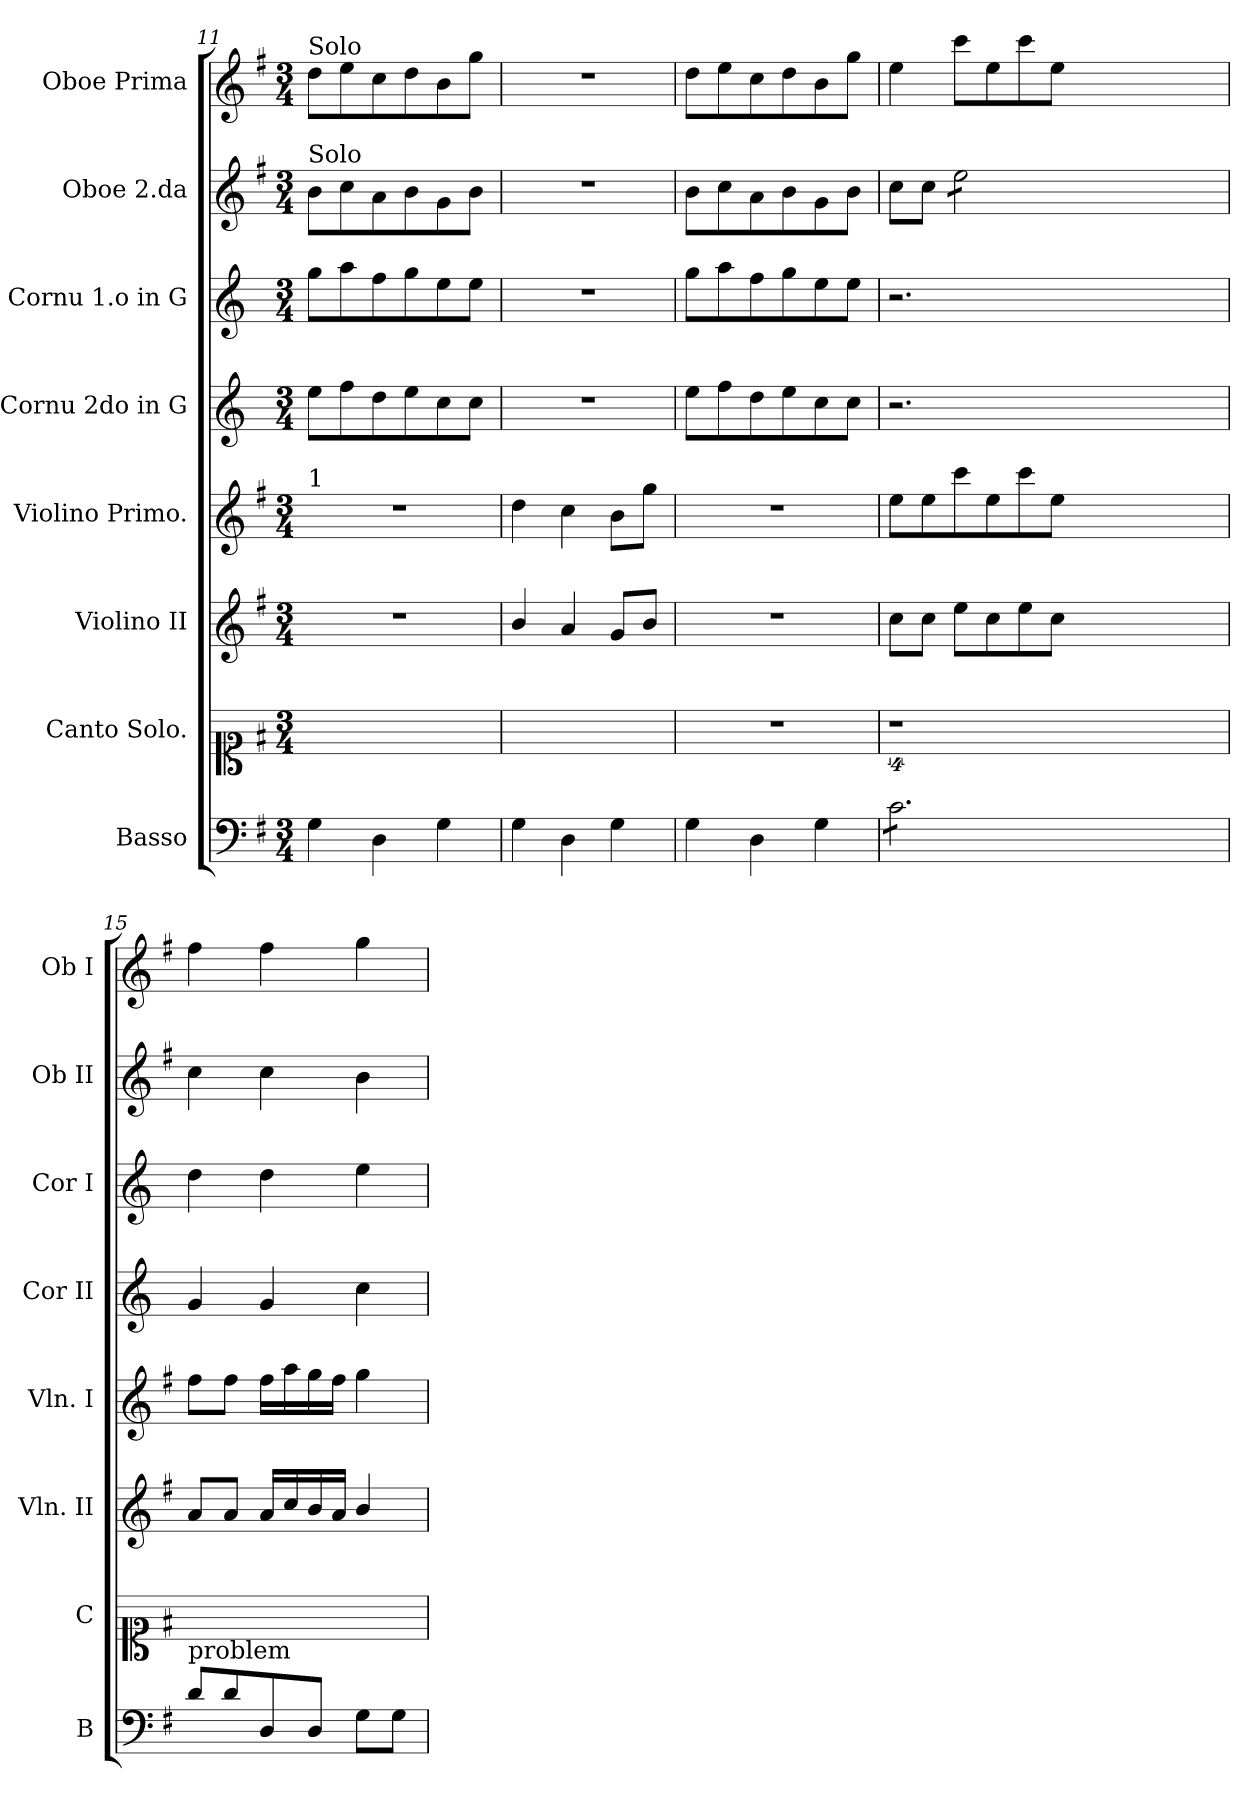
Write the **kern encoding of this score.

**kern	**kern	**kern	**dynam	**kern	**dynam	**kern	**kern	**kern	**kern
*part8	*part7	*part6	*part6	*part5	*part5	*part4	*part3	*part2	*part1
*staff8	*staff7	*staff6	*staff6	*staff5	*staff5	*staff4	*staff3	*staff2	*staff1
*I"Basso	*I"Canto Solo.	*I"Violino II	*	*I"Violino Primo.	*	*I"Cornu 2do in G	*I"Cornu 1.o   in G	*I"Oboe 2.da	*I"Oboe Prima
*I'B	*I'C	*I'Vln. II	*	*I'Vln. I	*	*I'Cor II	*I'Cor I	*I'Ob II	*I'Ob I
*clefF4	*clefC1	*clefG2	*	*clefG2	*	*clefG2	*clefG2	*clefG2	*clefG2
*	*	*	*	*	*	*ITrd3c5	*ITrd3c5	*	*
*k[f#]	*k[f#]	*k[f#]	*	*k[f#]	*	*k[f#]	*k[f#]	*k[f#]	*k[f#]
*G:	*G:	*G:	*	*G:	*	*	*	*G:	*G:
*M3/4	*M3/4	*M3/4	*	*M3/4	*	*M3/4	*M3/4	*M3/4	*M3/4
=11	=11	=11	=11	=11	=11	=11	=11	=11	=11
!	!	!	!	!	!	!	!	!	!LO:TX:a:t=Solo
!	!	!	!	!	!	!	!	!LO:TX:a:t=Solo	!
!	!	!	!	!LO:TX:a:t=1	!	!	!	!	!
4G\	2.ryy	2.r	.	2.r	.	8b\L	8dd\L	8b\L	8dd\L
.	.	.	.	.	.	8cc\	8ee\	8cc\	8ee\
4D\	.	.	.	.	.	8a\	8cc\	8a\	8cc\
.	.	.	.	.	.	8b\	8dd\	8b\	8dd\
4G\	.	.	.	.	.	8g\	8b\	8g\	8b\
.	.	.	.	.	.	8g\J	8b\J	8b\J	8gg\J
=12	=12	=12	=12	=12	=12	=12	=12	=12	=12
4G\	2.ryy	4b/	.	4dd\	.	2.r	2.r	2.r	2.r
4D\	.	4a/	.	4cc\	.	.	.	.	.
4G\	.	8g/L	.	8b\L	.	.	.	.	.
.	.	8b/J	.	8gg\J	.	.	.	.	.
=13	=13	=13	=13	=13	=13	=13	=13	=13	=13
4G\	2.r	2.r	.	2.r	.	8b\L	8dd\L	8b\L	8dd\L
.	.	.	.	.	.	8cc\	8ee\	8cc\	8ee\
4D\	.	.	.	.	.	8a\	8cc\	8a\	8cc\
.	.	.	.	.	.	8b\	8dd\	8b\	8dd\
4G\	.	.	.	.	.	8g\	8b\	8g\	8b\
.	.	.	.	.	.	8g\J	8b\J	8b\J	8gg\J
=14	=14	=14	=14	=14	=14	=14	=14	=14	=14
*tremolo	*	*	*	*	*	*	*	*	*
8c\L	4%9r	8cc\L	for	8ee\L	for	2.r	2.r	8cc\L	4ee\
8c\	.	8cc\J	.	8ee\	.	.	.	8cc\J	.
*	*	*	*	*	*	*	*	*tremolo	*
8c\	.	8ee\L	.	8ccc\	.	.	.	8ee\L	8ccc\L
8c\	.	8cc\	.	8ee\	.	.	.	8ee\	8ee\
8c\	.	8ee\	.	8ccc\	.	.	.	8ee\	8ccc\
8c\J	.	8cc\J	.	8ee\J	.	.	.	8ee\J	8ee\J
*	*	*	*	*	*	*	*	*Xtremolo	*
*Xtremolo	*	*	*	*	*	*	*	*	*
1.ryy	.	1.ryy	.	1.ryy	.	1.ryy	1.ryy	1.ryy	1.ryy
=15	=15	=15	=15	=15	=15	=15	=15	=15	=15
!LO:TX:a:t=problem	!	!	!	!	!	!	!	!	!
8d\L	2.ryy	8a/L	.	8ff#\L	.	4d/	4a\	4cc\	4ff#\
8d\	.	8a/J	.	8ff#\J	.	.	.	.	.
8D/	.	16a/LL	.	16ff#\LL	.	4d/	4a\	4cc\	4ff#\
.	.	16cc/	.	16aa\	.	.	.	.	.
8D/J	.	16b/	.	16gg\	.	.	.	.	.
.	.	16a/JJ	.	16ff#\JJ	.	.	.	.	.
8G\L	.	4b/	.	4gg\	.	4g\	4b\	4b\	4gg\
8G\J	.	.	.	.	.	.	.	.	.
=	=	=	=	=	=	=	=	=	=
*-	*-	*-	*-	*-	*-	*-	*-	*-	*-
